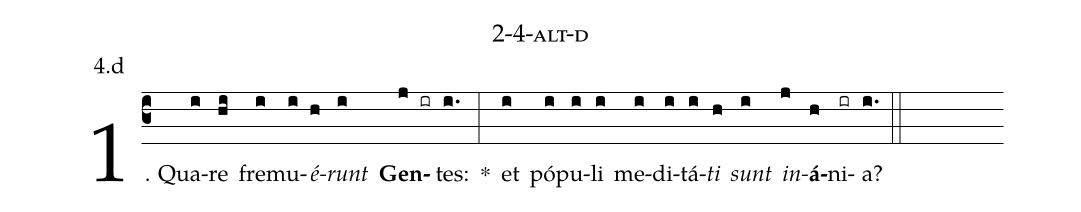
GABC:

name: 2-4-alt-d;
annotation: 4.d;
%%
(c3)1. Qua(i)re(hi) fre(i)mu(i)<i>é</i>(h)<i>runt</i>(i) <b>Gen</b>(j ir)tes:(i.) *(:) et(i) pó(i)pu(i)li(i) me(i)di(i)tá(i)<i>ti</i>(h) <i>sunt</i>(i) <i>in</i>(j)<b>á</b>(h)ni(ir)a?(i.) (::)
